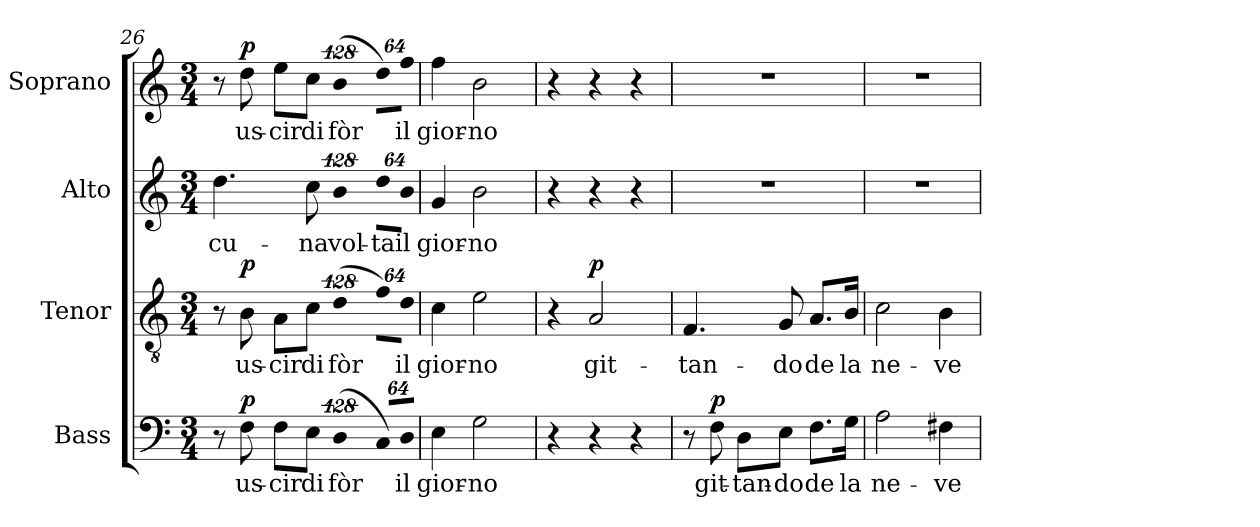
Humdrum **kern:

**kern	**text	**dynam	**kern	**text	**dynam	**kern	**text	**kern	**text	**dynam
*part4	*part4	*part4	*part3	*part3	*part3	*part2	*part2	*part1	*part1	*part1
*staff4	*staff4	*staff4	*staff3	*staff3	*staff3	*staff2	*staff2	*staff1	*staff1	*staff1
*I"Bass	*	*	*I"Tenor	*	*	*I"Alto	*	*I"Soprano	*	*
*I'B.	*	*	*I'T.	*	*	*I'A.	*	*I'S.	*	*
*clefF4	*	*	*clefGv2	*	*	*clefG2	*	*clefG2	*	*
*	*	*	*ITrd7c12	*	*	*	*	*	*	*
*k[]	*	*	*k[]	*	*	*k[]	*	*k[]	*	*
*C:	*	*	*C:	*	*	*C:	*	*C:	*	*
*M3/4	*	*	*M3/4	*	*	*M3/4	*	*M3/4	*	*
=26	=26	=26	=26	=26	=26	=26	=26	=26	=26	=26
!	!	!	!	!	!	!	!LO:LY:b:color=#000000	!	!	!
8r	.	.	8r	.	.	4.ddi\	-cu-	8r	.	.
!	!LO:LY:b:color=#000000	!	!	!	!	!	!	!	!	!
!	!	!	!	!LO:LY:b:color=#000000	!	!	!	!	!	!
!	!	!	!	!	!	!	!	!	!LO:LY:b:color=#000000	!
8Fi\	us-	p	8BBi\	us-	p	.	.	8ddi\	us-	p
!	!LO:LY:b:color=#000000	!	!	!	!	!	!	!	!	!
!	!	!	!	!LO:LY:b:color=#000000	!	!	!	!	!	!
!	!	!	!	!	!	!	!	!	!LO:LY:b:color=#000000	!
8Fi\L	-cir	.	8AAi\L	-cir	.	.	.	8eei\L	-cir	.
!	!LO:LY:b:color=#000000	!	!	!	!	!	!	!	!	!
!	!	!	!	!LO:LY:b:color=#000000	!	!	!	!	!	!
!	!	!	!	!	!	!	!LO:LY:b:color=#000000	!	!	!
!	!	!	!	!	!	!	!	!	!LO:LY:b:color=#000000	!
8Ei\J	di	.	8Ci\J	di	.	8cci\	-na	8cci\J	di	.
!LO:N:vis=4	!	!	!	!	!	!	!	!	!	!
!	!LO:LY:b:color=#000000	!	!LO:N:vis=4	!	!	!	!	!	!	!
!	!	!	!	!LO:LY:b:color=#000000	!	!LO:N:vis=4	!	!	!	!
!	!	!	!	!	!	!	!LO:LY:b:color=#000000	!LO:N:vis=4	!	!
!	!	!	!	!	!	!	!	!	!LO:LY:b:color=#000000	!
(512%85Di\	fòr	.	(512%85Di\	fòr	.	512%85bi\	vol-	(512%85bi\	fòr	.
!LO:N:vis=16	!	!	!LO:N:vis=16	!	!	!LO:N:vis=16	!	!	!	!
!	!	!	!	!	!	!	!LO:LY:b:color=#000000	!LO:N:vis=16	!	!
1024%43Ci/LL)	.	.	1024%43Fi\LL)	.	.	1024%43ddi\LL	-ta	1024%43ddi\LL)	.	.
!LO:N:vis=16	!	!	!	!	!	!	!	!	!	!
!	!LO:LY:b:color=#000000	!	!LO:N:vis=16	!	!	!	!	!	!	!
!	!	!	!	!LO:LY:b:color=#000000	!	!LO:N:vis=16	!	!	!	!
!	!	!	!	!	!	!	!LO:LY:b:color=#000000	!LO:N:vis=16	!	!
!	!	!	!	!	!	!	!	!	!LO:LY:b:color=#000000	!
1024%43Di/JJ	il	.	1024%43Di\JJ	il	.	1024%43bi\JJ	il	1024%43ffi\JJ	il	.
=27	=27	=27	=27	=27	=27	=27	=27	=27	=27	=27
!	!LO:LY:b:color=#000000	!	!	!	!	!	!	!	!	!
!	!	!	!	!LO:LY:b:color=#000000	!	!	!	!	!	!
!	!	!	!	!	!	!	!LO:LY:b:color=#000000	!	!	!
!	!	!	!	!	!	!	!	!	!LO:LY:b:color=#000000	!
4Ei\	gior-	.	4Ci\	gior-	.	4gi/	gior-	4ffi\	gior-	.
!	!LO:LY:b:color=#000000	!	!	!	!	!	!	!	!	!
!	!	!	!	!LO:LY:b:color=#000000	!	!	!	!	!	!
!	!	!	!	!	!	!	!LO:LY:b:color=#000000	!	!	!
!	!	!	!	!	!	!	!	!	!LO:LY:b:color=#000000	!
2Gi\	-no	.	2Ei\	-no	.	2bi\	-no	2bi\	-no	.
=28	=28	=28	=28	=28	=28	=28	=28	=28	=28	=28
4r	.	.	4r	.	.	4r	.	4r	.	.
!	!	!	!	!LO:LY:b:color=#000000	!	!	!	!	!	!
4r	.	.	2AAi/	git-	p	4r	.	4r	.	.
4r	.	.	.	.	.	4r	.	4r	.	.
!!LO:LB:g=z
=29	=29	=29	=29	=29	=29	=29	=29	=29	=29	=29
!	!	!	!	!LO:LY:b:color=#000000	!	!LO:N:vis=1	!	!LO:N:vis=1	!	!
8r	.	.	4.FFi/	-tan-	.	2.r	.	2.r	.	.
!	!LO:LY:b:color=#000000	!	!	!	!	!	!	!	!	!
8Fi\	git-	p	.	.	.	.	.	.	.	.
!	!LO:LY:b:color=#000000	!	!	!	!	!	!	!	!	!
8Di\L	-tan-	.	.	.	.	.	.	.	.	.
!	!LO:LY:b:color=#000000	!	!	!	!	!	!	!	!	!
!	!	!	!	!LO:LY:b:color=#000000	!	!	!	!	!	!
8Ei\J	-do	.	8GGi/	-do	.	.	.	.	.	.
!	!LO:LY:b:color=#000000	!	!	!	!	!	!	!	!	!
!	!	!	!	!LO:LY:b:color=#000000	!	!	!	!	!	!
8.Fi\L	de	.	8.AAi/L	de	.	.	.	.	.	.
!	!LO:LY:b:color=#000000	!	!	!	!	!	!	!	!	!
!	!	!	!	!LO:LY:b:color=#000000	!	!	!	!	!	!
16Gi\Jk	la	.	16BBi/Jk	la	.	.	.	.	.	.
=30	=30	=30	=30	=30	=30	=30	=30	=30	=30	=30
!	!LO:LY:b:color=#000000	!	!	!	!	!	!	!	!	!
!	!	!	!	!LO:LY:b:color=#000000	!	!LO:N:vis=1	!	!LO:N:vis=1	!	!
2Ai\	ne-	.	2Ci\	ne-	.	2.r	.	2.r	.	.
!	!LO:LY:b:color=#000000	!	!	!	!	!	!	!	!	!
!	!	!	!	!LO:LY:b:color=#000000	!	!	!	!	!	!
4F#Xi\	-ve	.	4BBi\	-ve	.	.	.	.	.	.
=	=	=	=	=	=	=	=	=	=	=
*-	*-	*-	*-	*-	*-	*-	*-	*-	*-	*-
